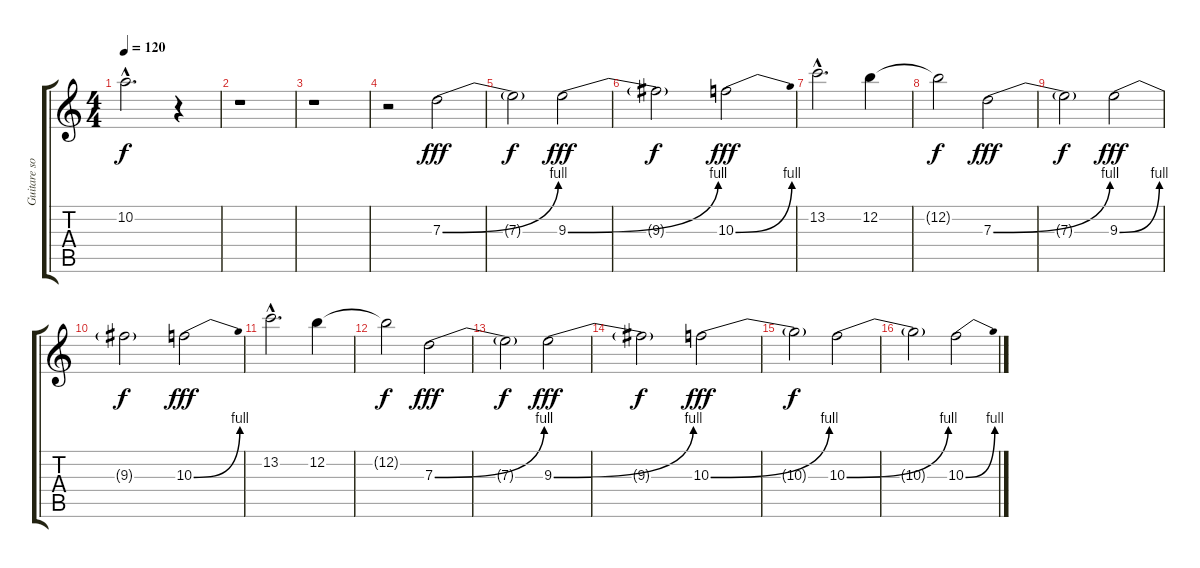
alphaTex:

\track ("Guitare solo" "Guitare so") {instrument overdrivenguitar}
\staff {score tabs}
\tuning (E4 B3 G3 D3 A2 E2) {hide}
\ts (4 4)
\tempo 120
\clef g2
\ks c
10.2{hac t}.2{d dy f} r.4 |
r.1 |
r.1 |
r.2 7.3{be (bend 0 0 60 4)}.2{dy fff volume 13} |
7.3{t}.2{dy f} 9.3{be (bend 0 0 60 4)}.2{dy fff} |
9.3{t}.2{dy f} 10.3{be (bend 0 0 60 4)}.2{dy fff} |
13.2{hac}.2{d} 12.2.4 |
12.2{t}.2{dy f} 7.3{be (bend 0 0 60 4)}.2{dy fff} |
7.3{t}.2{dy f} 9.3{be (bend 0 0 60 4)}.2{dy fff} |
9.3{t}.2{dy f} 10.3{be (bend 0 0 60 4)}.2{dy fff} |
13.2{hac}.2{d} 12.2.4 |
12.2{t}.2{dy f} 7.3{be (bend 0 0 60 4)}.2{dy fff} |
7.3{t}.2{dy f} 9.3{be (bend 0 0 60 4)}.2{dy fff} |
9.3{t}.2{dy f} 10.3{be (bend 0 0 60 4)}.2{dy fff} |
10.3{t}.2{dy f} 10.3{be (bend 0 0 60 4)}.2 |
10.3{t}.2 10.3{be (bend 0 0 60 4)}.2
